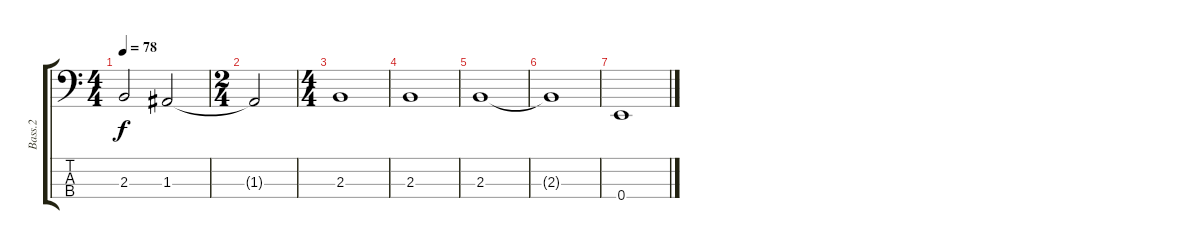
\track ("Bass.2" "Bass.2") {instrument synthbass2}
\staff {score tabs}
\tuning (G2 D2 A1 E1) {hide}
\ts (4 4)
\tempo 78
\clef f4
\ks c
2.3.2{dy f} 1.3.2 |
\ts (2 4)
1.3{t}.2 |
\ts (4 4)
2.3.1 |
2.3.1 |
2.3.1 |
2.3{t}.1 |
0.4.1
